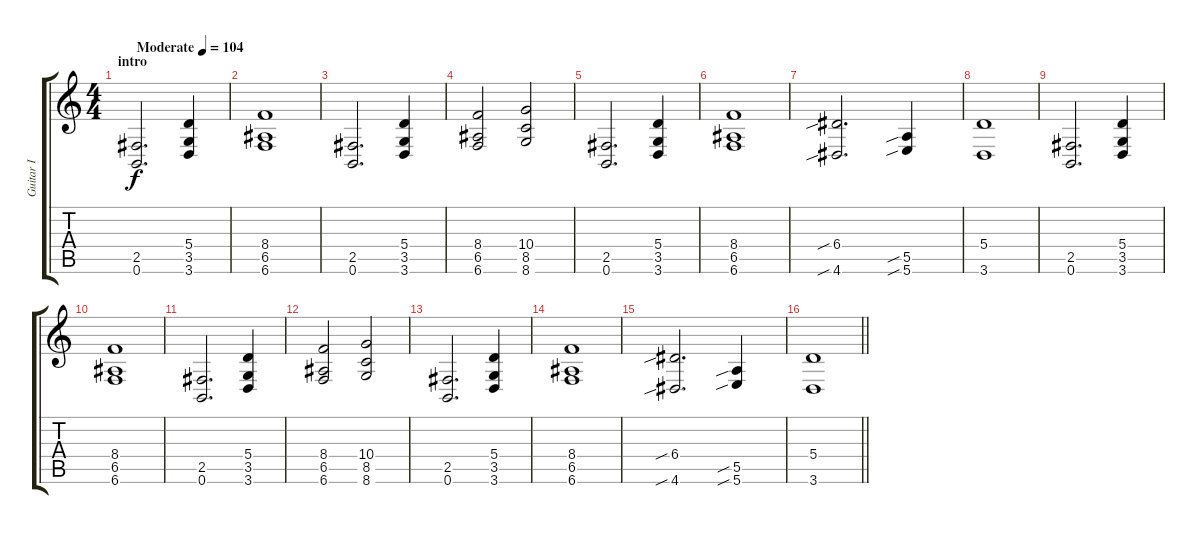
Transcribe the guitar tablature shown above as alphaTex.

\track ("Guitar I" "Guitar I") {instrument distortionguitar}
\staff {score tabs}
\tuning (B3 Gb3 D3 A2 E2 B1) {hide}
\ts (4 4)
\section ("" "intro")
\tempo (104 "Moderate")
\clef g2
\ks c
(2.5 0.6).2{d dy f instrument distortionguitar} (5.4 3.5 3.6).4 |
(8.4 6.5 6.6).1 |
(2.5 0.6).2{d} (5.4 3.5 3.6).4 |
(8.4 6.5 6.6).2 (10.4 8.5 8.6).2 |
(2.5 0.6).2{d} (5.4 3.5 3.6).4 |
(8.4 6.5 6.6).1 |
(6.4{sib} 4.6{sib}).2{d} (5.5{sib} 5.6{sib}).4 |
(5.4 3.6).1 |
(2.5 0.6).2{d} (5.4 3.5 3.6).4 |
(8.4 6.5 6.6).1 |
(2.5 0.6).2{d} (5.4 3.5 3.6).4 |
(8.4 6.5 6.6).2 (10.4 8.5 8.6).2 |
(2.5 0.6).2{d} (5.4 3.5 3.6).4 |
(8.4 6.5 6.6).1 |
(6.4{sib} 4.6{sib}).2{d} (5.5{sib} 5.6{sib}).4 |
\barLineRight lightlight
(5.4 3.6).1
